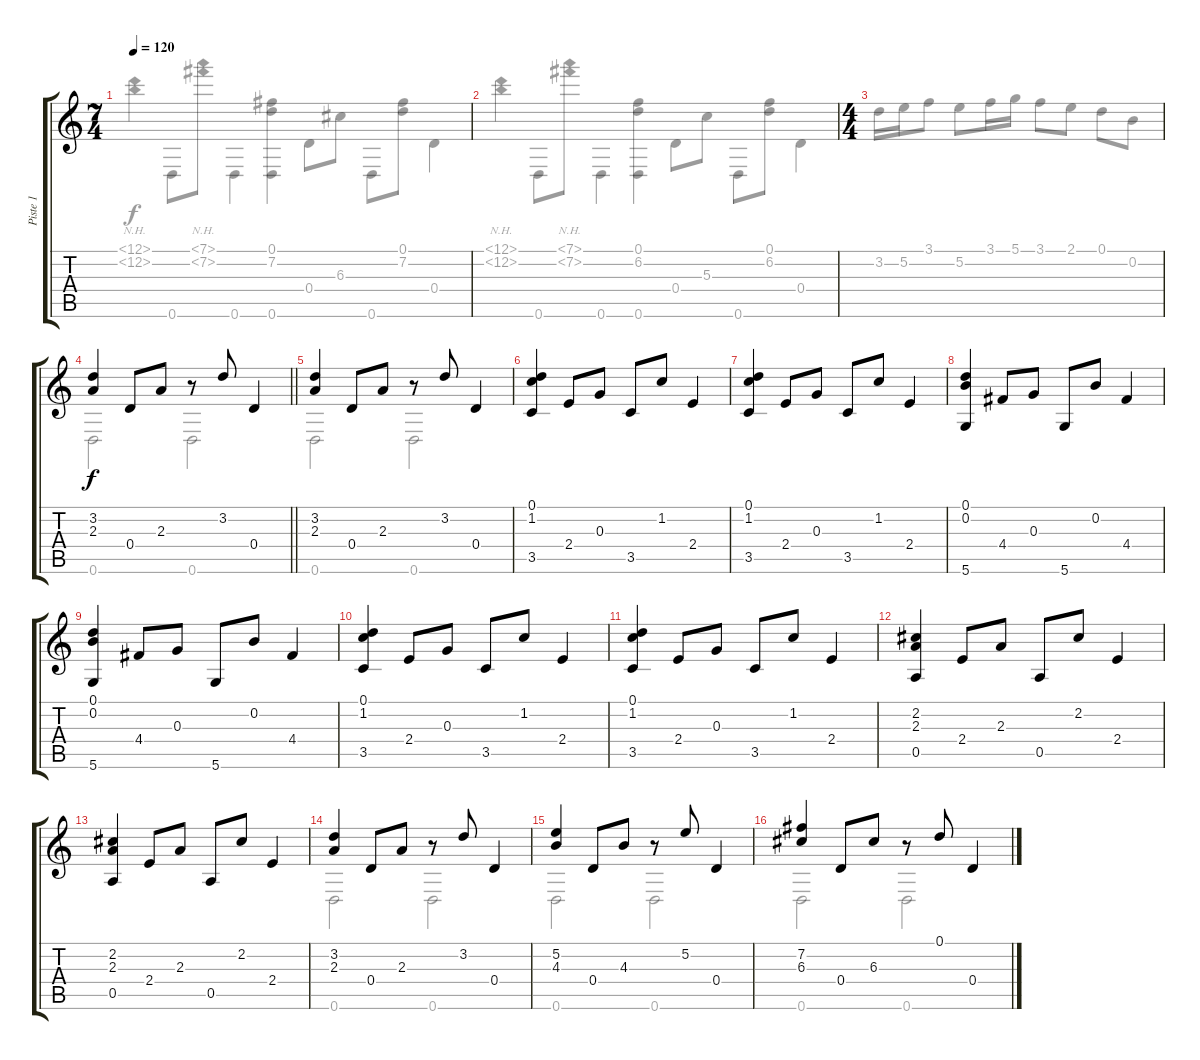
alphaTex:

\track ("Piste 1" "Piste 1") {instrument acousticguitarsteel}
\staff {score tabs}
\tuning (D4 B3 G3 D3 A2 D2) {hide}
\voice
\ts (7 4)
\tempo 120
\clef g2
\ks c
|
|
\ts (4 4)
|
\barLineRight lightlight
(3.2 2.3).4 0.4.8 2.3.8 r.8 3.2.8 0.4.4 |
(3.2 2.3).4 0.4.8 2.3.8 r.8 3.2.8 0.4.4 |
(0.1 1.2 3.5).4 2.4.8 0.3.8 3.5.8 1.2.8 2.4.4 |
(0.1 1.2 3.5).4 2.4.8 0.3.8 3.5.8 1.2.8 2.4.4 |
(0.1 0.2 5.6).4 4.4.8 0.3.8 5.6.8 0.2.8 4.4.4 |
(0.1 0.2 5.6).4 4.4.8 0.3.8 5.6.8 0.2.8 4.4.4 |
(0.1 1.2 3.5).4 2.4.8 0.3.8 3.5.8 1.2.8 2.4.4 |
(0.1 1.2 3.5).4 2.4.8 0.3.8 3.5.8 1.2.8 2.4.4 |
(2.2 2.3 0.5).4 2.4.8 2.3.8 0.5.8 2.2.8 2.4.4 |
(2.2 2.3 0.5).4 2.4.8 2.3.8 0.5.8 2.2.8 2.4.4 |
(3.2 2.3).4 0.4.8 2.3.8 r.8 3.2.8 0.4.4 |
(5.2 4.3).4 0.4.8 4.3.8 r.8 5.2.8 0.4.4 |
(7.2 6.3).4 0.4.8 6.3.8 r.8 0.1.8 0.4.4
\voice
\clef g2
\ottava regular
\simile none
\ks c
(12.1{nh} 12.2{nh}).4{dy f} 0.6.8 (7.1{nh} 7.2{nh}).8 0.6.4 (0.1 7.2 0.6).4 0.4.8 6.3.8 0.6.8 (0.1 7.2).8 0.4.4 |
(12.1{nh} 12.2{nh}).4 0.6.8 (7.1{nh} 7.2{nh}).8 0.6.4 (0.1 6.2 0.6).4 0.4.8 5.3.8 0.6.8 (0.1 6.2).8 0.4.4 |
3.2.16 5.2.16 3.1.8 5.2.8 3.1.16 5.1.16 3.1.8 2.1.8 0.1.8 0.2.8 |
\barLineRight lightlight
0.6.2 0.6.2 |
0.6.2 0.6.2 |
|
|
|
|
|
|
|
|
0.6.2 0.6.2 |
0.6.2 0.6.2 |
0.6.2 0.6.2
